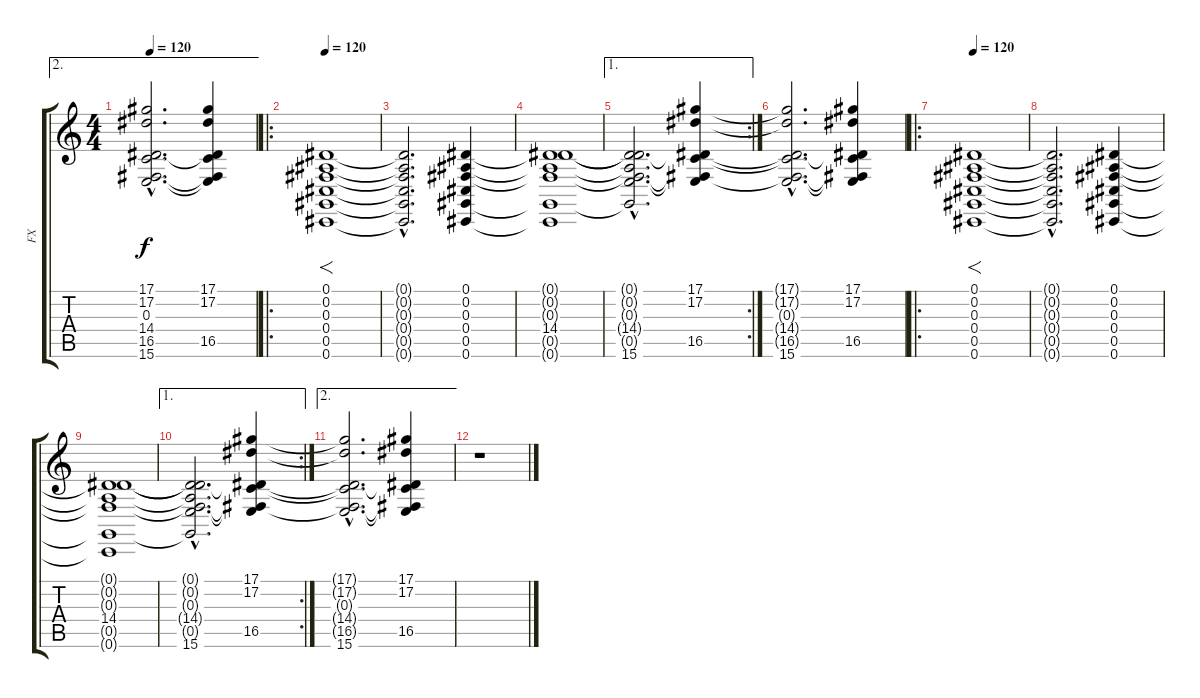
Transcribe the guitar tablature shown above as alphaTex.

\track ("FX" "FX") {instrument seashore}
\staff {score tabs}
\tuning (Eb4 Bb3 Gb3 Db3 Ab2 Db2) {hide}
\ae 2
\ts (4 4)
\tempo 120
\clef g2
\ks c
(17.1{hac t} 17.2{hac t} 0.3{hac t} 14.4{hac t} 16.5{hac t} 15.6{hac}).2{d dy f} (17.1 17.2 0.3{t} 14.4{t} 16.5 15.6{t}).4 |
\ro
\tempo 120
(0.1 0.2 0.3 0.4 0.5 0.6).1{f instrument seashore} |
(0.1{hac t} 0.2{hac t} 0.3{hac t} 0.4{hac t} 0.5{hac t} 0.6{hac t}).2{d} (0.1 0.2 0.3 0.4 0.5 0.6).4 |
(0.1{t} 0.2{t} 0.3{t} 14.4 0.5{t} 0.6{t}).1{instrument birdtweet} |
\ae 1
\rc 2
(0.1{hac t} 0.2{hac t} 0.3{hac t} 14.4{hac t} 0.5{hac t} 15.6{hac}).2{d} (17.1 17.2 0.3{t} 14.4{t} 16.5 15.6{t}).4 |
(17.1{hac t} 17.2{hac t} 0.3{hac t} 14.4{hac t} 16.5{hac t} 15.6{hac}).2{d} (17.1 17.2 0.3{t} 14.4{t} 16.5 15.6{t}).4 |
\ro
\tempo 120
(0.1 0.2 0.3 0.4 0.5 0.6).1{f instrument seashore} |
(0.1{hac t} 0.2{hac t} 0.3{hac t} 0.4{hac t} 0.5{hac t} 0.6{hac t}).2{d} (0.1 0.2 0.3 0.4 0.5 0.6).4 |
(0.1{t} 0.2{t} 0.3{t} 14.4 0.5{t} 0.6{t}).1{instrument birdtweet} |
\ae 1
\rc 2
(0.1{hac t} 0.2{hac t} 0.3{hac t} 14.4{hac t} 0.5{hac t} 15.6{hac}).2{d} (17.1 17.2 0.3{t} 14.4{t} 16.5 15.6{t}).4 |
\ae 2
(17.1{hac t} 17.2{hac t} 0.3{hac t} 14.4{hac t} 16.5{hac t} 15.6{hac}).2{d} (17.1 17.2 0.3{t} 14.4{t} 16.5 15.6{t}).4 |
r.1
